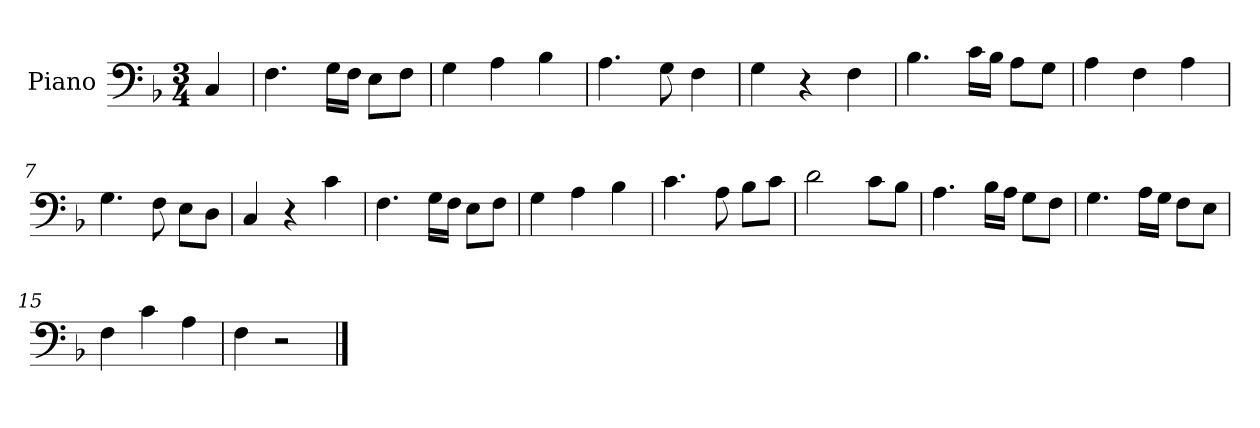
**kern
*part1
*staff1
*I"Piano
*I'Pno
*clefF4
*k[b-]
*M3/4
=
4C/
=1
4.F\
16G\LL
16F\JJ
8E\L
8F\J
=2
4G\
4A\
4B-\
=3
4.A\
8G\
4F\
=4
4G\
4r
4F\
=5
4.B-\
16c\LL
16B-\JJ
8A\L
8G\J
=6
4A\
4F\
4A\
=7
4.G\
8F\
8E\L
8D\J
=8
4C/
4r
4c\
=9
4.F\
16G\LL
16F\JJ
8E\L
8F\J
=10
4G\
4A\
4B-\
=11
4.c\
8A\
8B-\L
8c\J
=12
2d\
8c\L
8B-\J
=13
4.A\
16B-\LL
16A\JJ
8G\L
8F\J
=14
4.G\
16A\LL
16G\JJ
8F\L
8E\J
=15
4F\
4c\
4A\
=16
4F\
2r
==
*-
